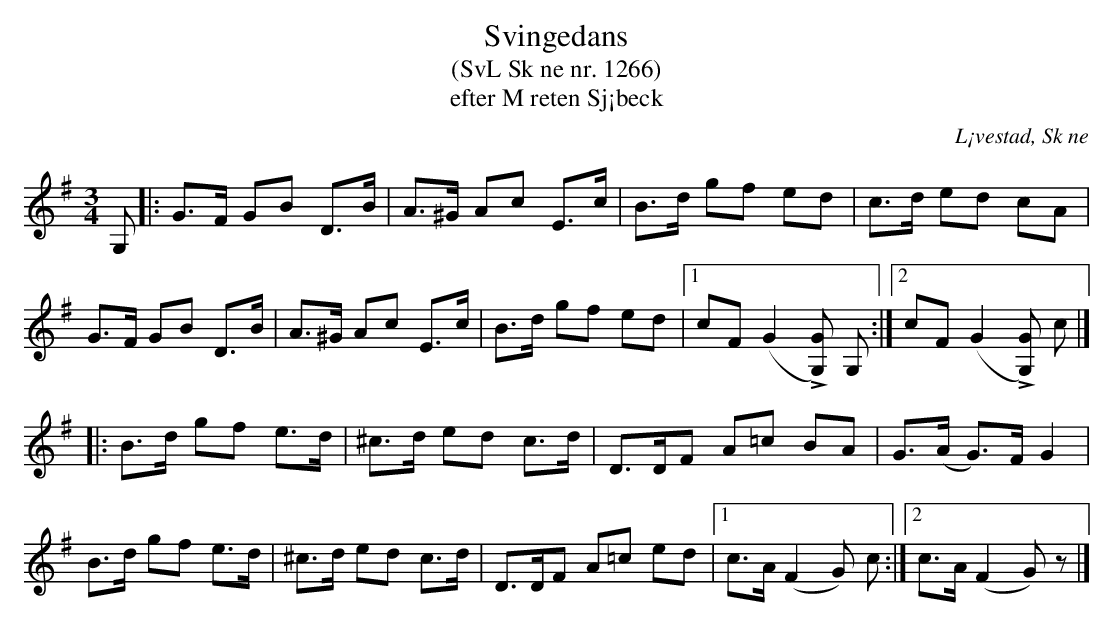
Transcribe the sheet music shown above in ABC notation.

X:1
T:Svingedans
T:(SvL Sk ne nr. 1266)
T:efter M reten Sj¡beck
O:L¡vestad, Sk ne
M:3/4
L:1/8
Q:1/4=108
K:G
G, |: G>F GB D>B | A>^G Ac E>c | B>d gf ed | c>d ed cA |
      G>F GB D>B | A>^G Ac E>c | B>d gf ed |1 cF (G2 L[GG,]) G, :|2 cF (G2 L[GG,]) c |]
|: B>d gf e>d | ^c>d ed c>d | D>DF A=c BA |G>(A G)>F G2 |
   B>d gf e>d | ^c>d ed c>d | D>DF A=c ed |1 c>A (F2 G) c :|2 c>A (F2 G) z |]
